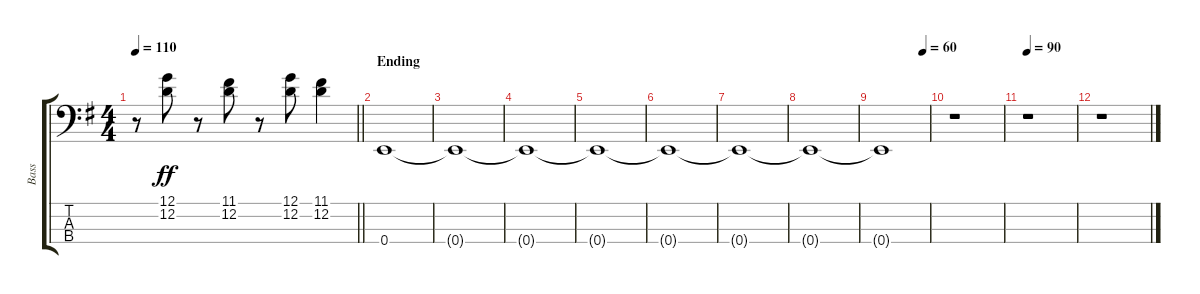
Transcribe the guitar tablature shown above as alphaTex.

\track ("Bass" "Bass") {instrument electricbasspick}
\staff {score tabs}
\tuning (G2 D2 A1 E1) {hide}
\ts (4 4)
\tempo 110
\clef f4
\barLineRight lightlight
\ks g
r.8{dy ff} (12.1 12.2).8 r.8 (11.1 12.2).8 r.8 (12.1 12.2).8 (11.1 12.2).4 |
\section ("" "Ending")
0.4.1 |
0.4{t}.1 |
0.4{t}.1 |
0.4{t}.1 |
0.4{t}.1 |
0.4{t}.1 |
0.4{t}.1 |
\tempo (60 0.875)
0.4{t}.1 |
r.1 |
\tempo 90
r.1 |
r.1
